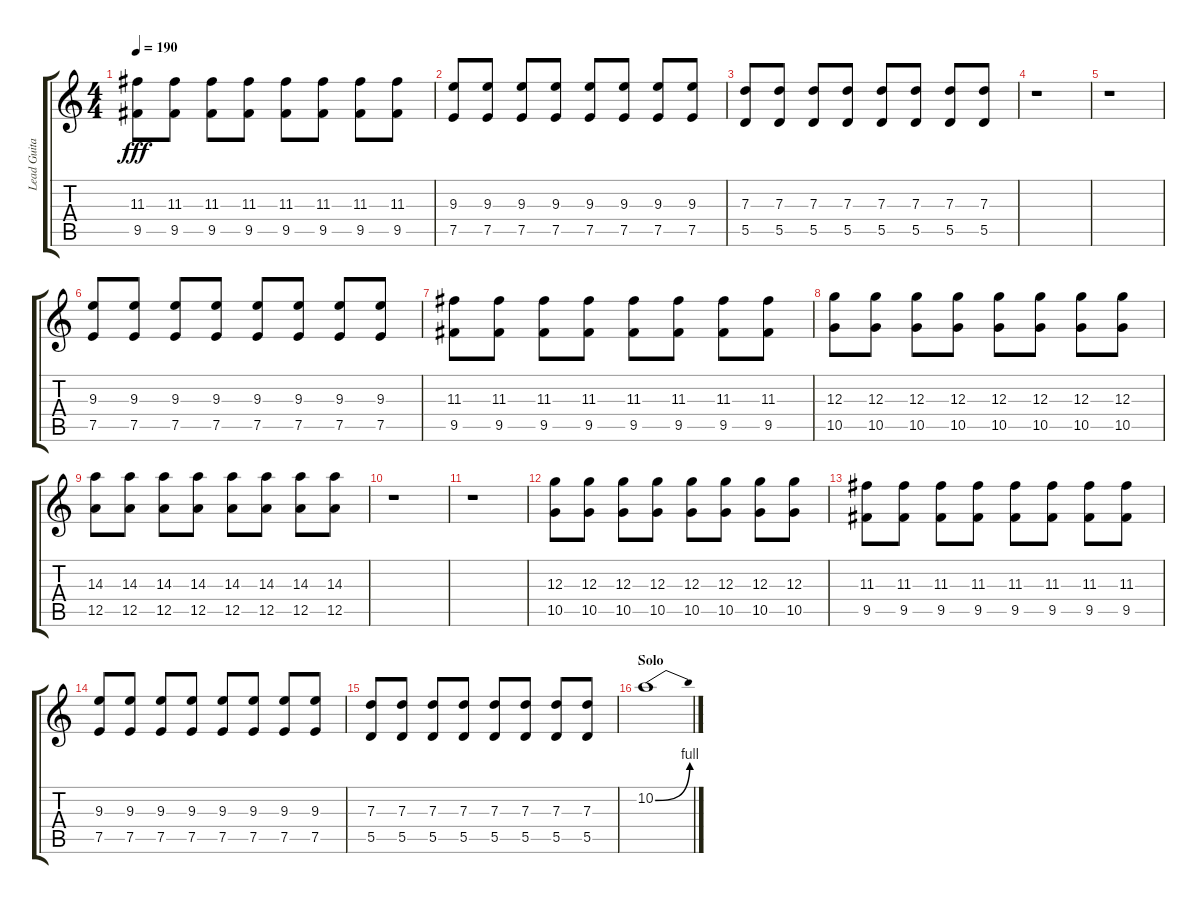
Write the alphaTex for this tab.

\track ("Lead Guitar" "Lead Guita") {instrument distortionguitar}
\staff {score tabs}
\tuning (E4 B3 G3 D3 A2 E2) {hide}
\ts (4 4)
\tempo 190
\clef g2
\ks c
(11.3 9.5).8{dy fff} (11.3 9.5).8 (11.3 9.5).8 (11.3 9.5).8 (11.3 9.5).8 (11.3 9.5).8 (11.3 9.5).8 (11.3 9.5).8 |
(9.3 7.5).8 (9.3 7.5).8 (9.3 7.5).8 (9.3 7.5).8 (9.3 7.5).8 (9.3 7.5).8 (9.3 7.5).8 (9.3 7.5).8 |
(7.3 5.5).8 (7.3 5.5).8 (7.3 5.5).8 (7.3 5.5).8 (7.3 5.5).8 (7.3 5.5).8 (7.3 5.5).8 (7.3 5.5).8 |
r.1 |
r.1 |
(9.3 7.5).8 (9.3 7.5).8 (9.3 7.5).8 (9.3 7.5).8 (9.3 7.5).8 (9.3 7.5).8 (9.3 7.5).8 (9.3 7.5).8 |
(11.3 9.5).8 (11.3 9.5).8 (11.3 9.5).8 (11.3 9.5).8 (11.3 9.5).8 (11.3 9.5).8 (11.3 9.5).8 (11.3 9.5).8 |
(12.3 10.5).8 (12.3 10.5).8 (12.3 10.5).8 (12.3 10.5).8 (12.3 10.5).8 (12.3 10.5).8 (12.3 10.5).8 (12.3 10.5).8 |
(14.3 12.5).8 (14.3 12.5).8 (14.3 12.5).8 (14.3 12.5).8 (14.3 12.5).8 (14.3 12.5).8 (14.3 12.5).8 (14.3 12.5).8 |
r.1 |
r.1 |
(12.3 10.5).8 (12.3 10.5).8 (12.3 10.5).8 (12.3 10.5).8 (12.3 10.5).8 (12.3 10.5).8 (12.3 10.5).8 (12.3 10.5).8 |
(11.3 9.5).8 (11.3 9.5).8 (11.3 9.5).8 (11.3 9.5).8 (11.3 9.5).8 (11.3 9.5).8 (11.3 9.5).8 (11.3 9.5).8 |
(9.3 7.5).8 (9.3 7.5).8 (9.3 7.5).8 (9.3 7.5).8 (9.3 7.5).8 (9.3 7.5).8 (9.3 7.5).8 (9.3 7.5).8 |
(7.3 5.5).8 (7.3 5.5).8 (7.3 5.5).8 (7.3 5.5).8 (7.3 5.5).8 (7.3 5.5).8 (7.3 5.5).8 (7.3 5.5).8 |
\section ("" "Solo")
10.2{be (bend 0 0 60 4)}.1
